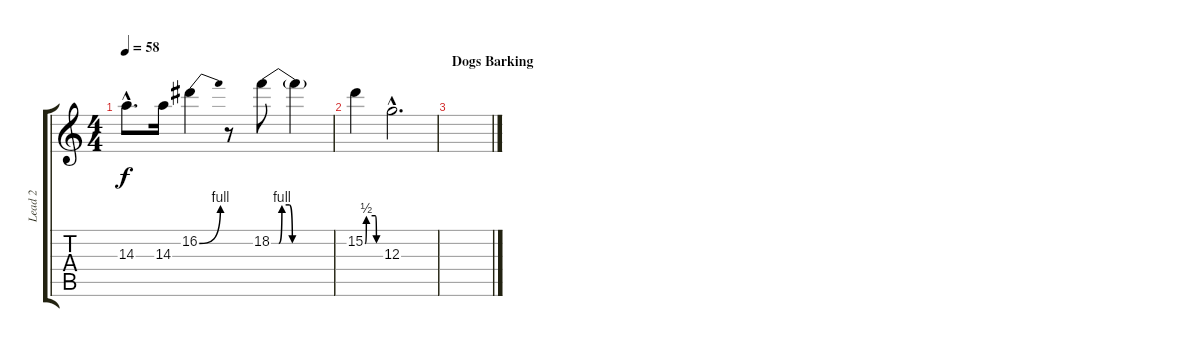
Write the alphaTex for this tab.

\track ("Lead 2" "Lead 2") {instrument distortionguitar}
\staff {score tabs}
\tuning (E4 B3 G3 D3 A2 E2) {hide}
\ts (4 4)
\tempo 58
\clef g2
\ks c
14.3{hac}.8{d dy f} 14.3.16 16.2{be (bend 0 0 60 4)}.4 r.8 18.2{be (custom 0 0 7 0 10 4 17 4 20 0 45 0 60 0)}.8 18.2{t}.4 |
15.2{be (custom 0 0 5 2 40 2 45 0 60 0)}.4 12.3{hac}.2{d} |
\section ("" "Dogs Barking")
